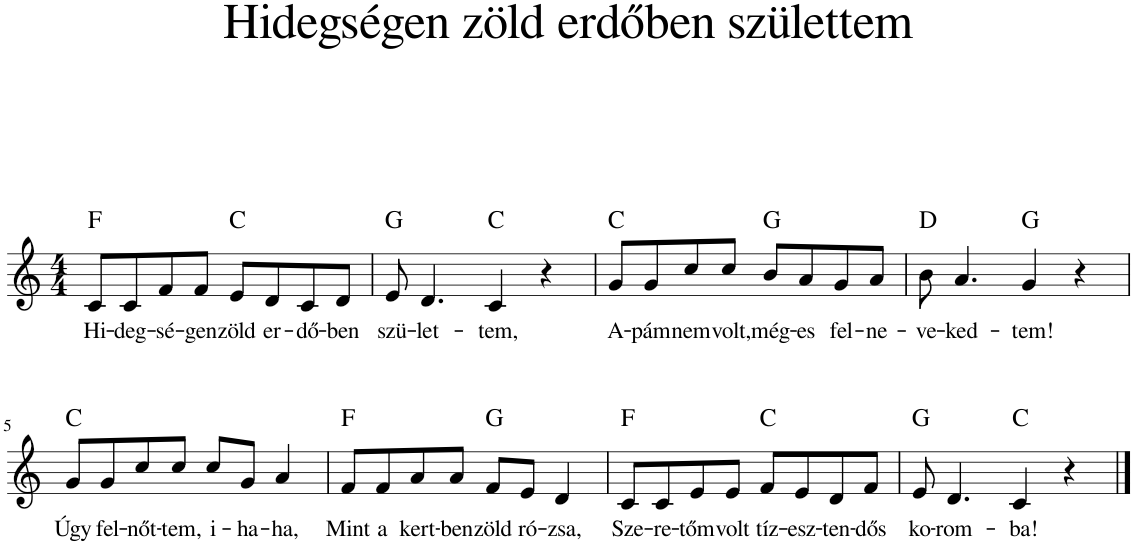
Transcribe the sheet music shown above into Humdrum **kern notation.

**kern	**text	**harte
*part1	*part1	*part1
*staff1	*staff1	*
*I"Piano	*	*
*I'Pno.	*	*
*clefG2	*	*
*k[]	*	*
*M4/4	*	*
=1	=1	=1
!	!LO:LY:b	!
8c/L	Hi-	F:maj
!	!LO:LY:b	!
8c/	-deg-	.
!	!LO:LY:b	!
8f/	-sé-	.
!	!LO:LY:b	!
8f/J	-gen	.
!	!LO:LY:b	!
8e/L	zöld	C:maj
!	!LO:LY:b	!
8d/	er-	.
!	!LO:LY:b	!
8c/	-dő-	.
!	!LO:LY:b	!
8d/J	-ben	.
=2	=2	=2
!	!LO:LY:b	!
8e/	szü-	G:maj
!	!LO:LY:b	!
4.d/	-let-	.
!	!LO:LY:b	!
4c/	-tem,	C:maj
4r	.	.
=3	=3	=3
!	!LO:LY:b	!
8g/L	A-	C:maj
!	!LO:LY:b	!
8g/	-pám	.
!	!LO:LY:b	!
8cc/	nem	.
!	!LO:LY:b	!
8cc/J	volt,	.
!	!LO:LY:b	!
8b/L	még-	G:maj
!	!LO:LY:b	!
8a/	-es	.
!	!LO:LY:b	!
8g/	fel-	.
!	!LO:LY:b	!
8a/J	-ne-	.
=4	=4	=4
!	!LO:LY:b	!
8b\	-ve-	D:maj
!	!LO:LY:b	!
4.a/	-ked-	.
!	!LO:LY:b	!
4g/	-tem!	G:maj
4r	.	.
!!LO:LB:g=z
=5	=5	=5
!	!LO:LY:b	!
8g/L	Úgy	C:maj
!	!LO:LY:b	!
8g/	fel-	.
!	!LO:LY:b	!
8cc/	-nőt-	.
!	!LO:LY:b	!
8cc/J	-tem,	.
!	!LO:LY:b	!
8cc/L	i-	.
!	!LO:LY:b	!
8g/J	-ha-	.
!	!LO:LY:b	!
4a/	-ha,	.
=6	=6	=6
!	!LO:LY:b	!
8f/L	Mint	F:maj
!	!LO:LY:b	!
8f/	a	.
!	!LO:LY:b	!
8a/	kert-	.
!	!LO:LY:b	!
8a/J	-ben	.
!	!LO:LY:b	!
8f/L	zöld	G:maj
!	!LO:LY:b	!
8e/J	ró-	.
!	!LO:LY:b	!
4d/	-zsa,	.
=7	=7	=7
!	!LO:LY:b	!
8c/L	Sze-	F:maj
!	!LO:LY:b	!
8c/	-re-	.
!	!LO:LY:b	!
8e/	-tőm	.
!	!LO:LY:b	!
8e/J	volt	.
!	!LO:LY:b	!
8f/L	tíz-	C:maj
!	!LO:LY:b	!
8e/	-esz-	.
!	!LO:LY:b	!
8d/	-ten-	.
!	!LO:LY:b	!
8f/J	-dős	.
=8	=8	=8
!	!LO:LY:b	!
8e/	ko-	G:maj
!	!LO:LY:b	!
4.d/	-rom-	.
!	!LO:LY:b	!
4c/	-ba!	C:maj
4r	.	.
==	==	==
*-	*-	*-
